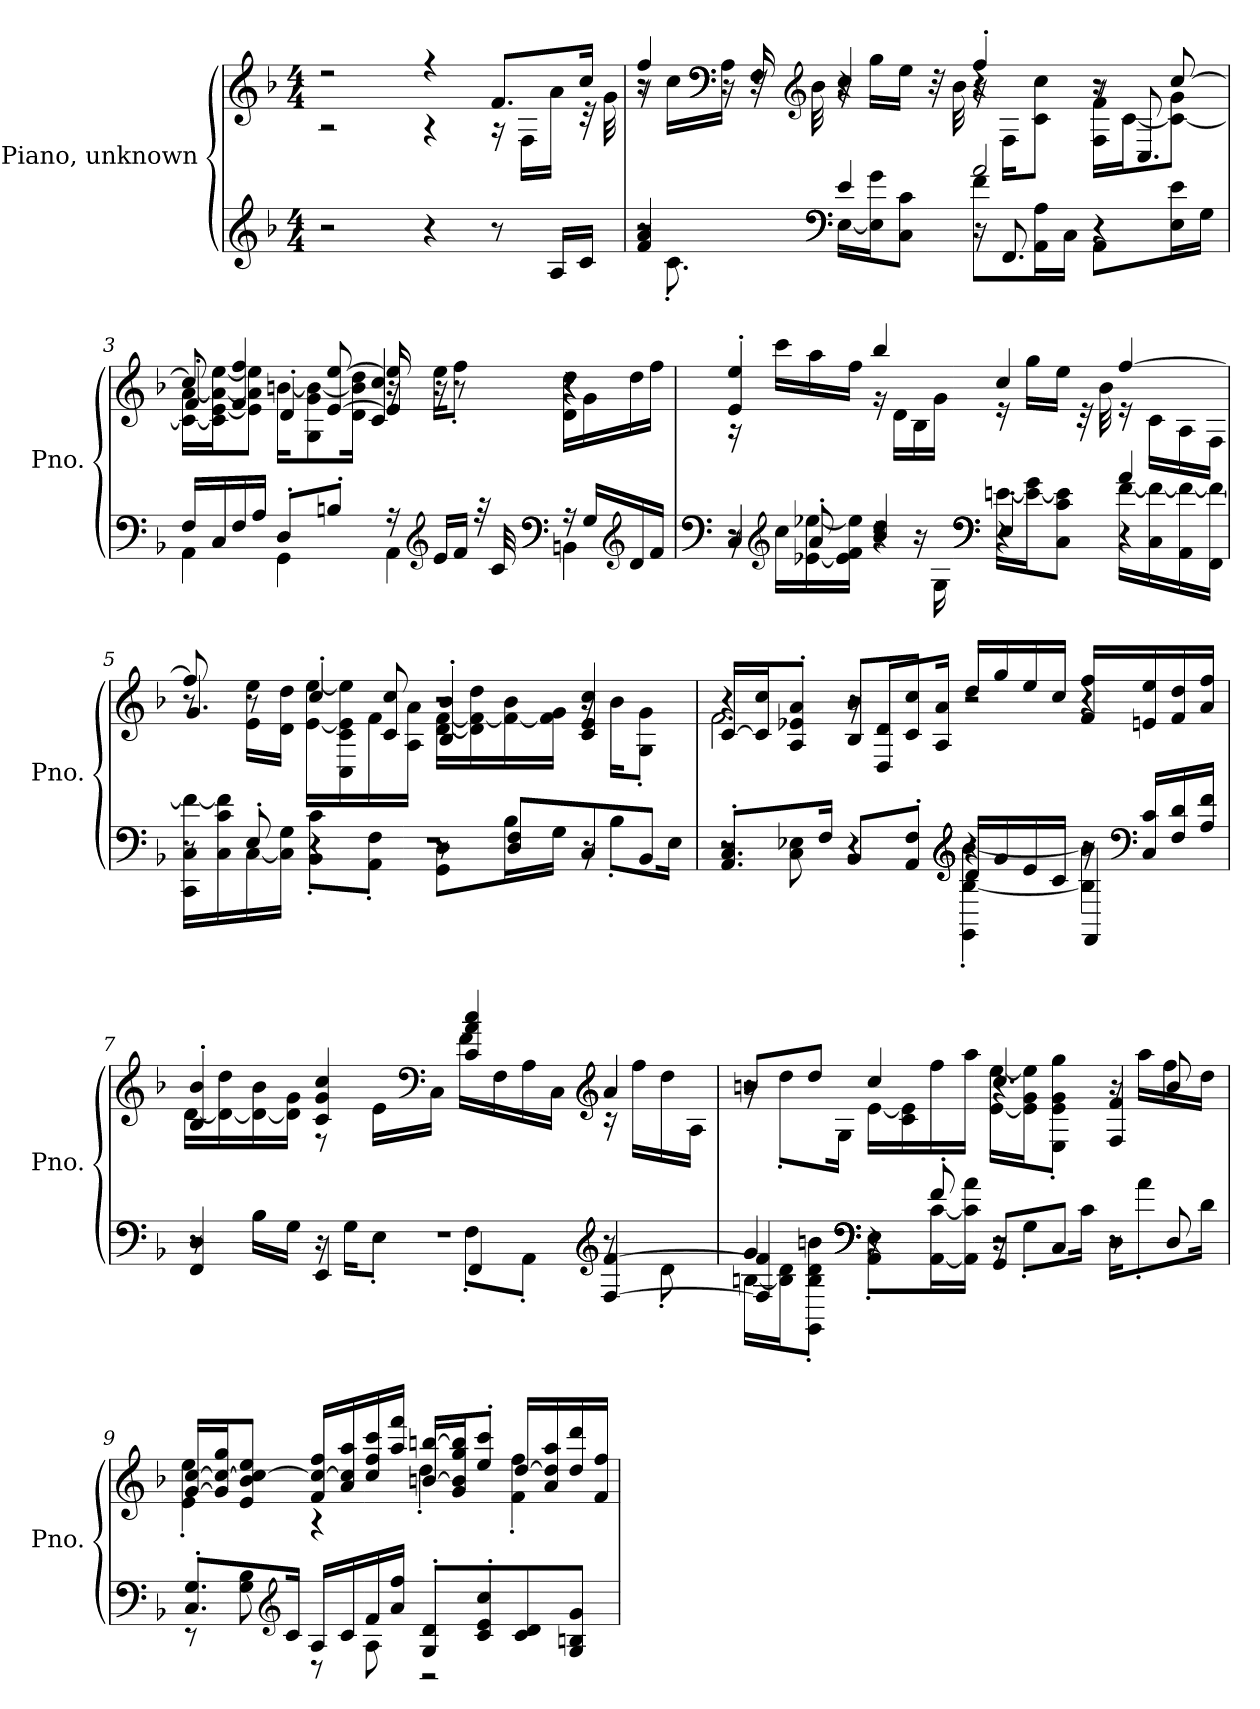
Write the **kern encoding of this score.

**kern	**kern
*part1	*part1
*staff2	*staff1
*I"Piano, unknown	*
*I'Pno.	*
*clefG2	*clefG2
*k[b-]	*k[b-]
*M4/4	*M4/4
*MM120	*MM120
=1	=1
*	*^
2r	2r	2r
4r	4r	4r
8r	8.f/L	16r
.	.	16F\LL
16A/LL	.	16a\JJ
16c/JJ	16cc/Jk	32r
.	.	32g\
=2	=2	=2
*^	*	*^
*	*^	*	*	*
4f/ 4a/	16r	2r	4ff/	16r	8r
.	8.c'\	.	.	16cc\LL	.
*	*	*	*clefF4	*	*
.	.	.	.	16A\JJ	16r
.	.	.	.	32r	16F/
*	*	*	*clefG2	*	*
.	.	.	.	32b-\	.
*clefF4	*	*	*	*	*
4e/	[16E\LL	.	4cc/	16r	4r
.	16E\] 16g\J	.	.	16gg\LL	.
.	8C\ 8c\J	.	.	16ee\JJ	.
.	.	.	.	32r	.
.	.	.	.	32b-\	.
2a/	8f\L	16r	4ff'/	16r	4r
.	.	8.FF/	.	16F\KL	.
.	16AA\ 16A\L	.	.	8c\ 8cc\J	.
.	16C\JJ	.	.	.	.
.	8AA\L	4r	8r	16F\ 16f\LL	16r
.	.	.	.	[16c\J	8.C/
.	16E\ 16e\L	.	[8cc/	8c\_ 8g\J	.
.	16G\JJ	.	.	.	.
*	*v	*v	*	*	*
!!LO:LB:g=z	!!	!!
=3	=3	=3	=3	=3
16F/LL	4AA\	8cc/]	16c\_ [16a\LL	4f'/
16C/	.	.	16c\] [16e\ 16a\_ [16ee\J	.
16F/	.	4f/ 4ff/	8e\] 8a\] 8ee\]J	.
16A/JJ	.	.	.	.
8D'/L	4GG\	.	[16bn\KL	4d'/
.	.	.	8G\ 8g\ 8b\_	.
8Bn'/J	.	[8e/ [8ee/	.	.
.	.	.	16d\ 16b\] 16dd\Jk	.
16r	4AA\	16e/] 16ee/]	16r	4c/ 4cc/
*clefG2	*	*	*	*
16e/LL	.	16r	16ee\KL	.
16f/JJ	.	8r	8ff'\J	.
32r	.	.	.	.
32c/	.	.	.	.
*clefF4	*	*	*	*
16r	4BBn\	4r	16d\ 16dd\LL	4r
16G/LL	.	.	16g\	.
*clefG2	*	*	*	*
16d/	.	.	16dd\	.
16f/JJ	.	.	16ff\JJ	.
*v	*v	*	*	*
*	*v	*v	*v
!!LO:LB:g=z
=4	=4
*clefF4	*
*^	*^
*	*^	*	*
8r	16r	4C/	4e/' 4ee/'	16r
*clefG2	*	*	*	*
.	16cc\LL	.	.	16ccc\LL
8a'/	[16e-X\ [16ee-X\	.	.	16aa\
.	16e-\] 16f\ 16ee-\]JJ	.	.	16ff\JJ
4b-/ 4dd/	8r	4r	4bb-/	16r
.	.	.	.	16d\LL
.	16r	.	.	16B-\
.	16G\	.	.	16g\JJ
*clefF4	*	*	*	*
4r	[16en\LL	4E'/	4cc/	16r
.	16e\_ 16g\J	.	.	16gg\LL
.	8C\ 8c\ 8e\]J	.	.	16ee\JJ
.	.	.	.	32r
.	.	.	.	32b-\
4a/	[16f\LL	4r	[4ff/	16r
.	16C\ 16f\_	.	.	16c\LL
.	16AA\ 16f\_	.	.	16A\
.	16FF\ 16f\_JJ	.	.	16F\JJ
!!LO:LB:g=z
=5	=5	=5	=5	=5
*	*	*	*	*^
1r	16CC\ 16C\ 16f\_LL	8r	8ff/]	8r	4.g/
.	16C\ 16c\ 16f\]	.	.	.	.
.	[16C\	8E'/	8r	16e\ 16ee\LL	.
.	16C\] 16G\JJ	.	.	16d\ 16dd\JJ	.
.	8BB-\' 8c\'L	4r	4cc'/	[16e\ [16ee\LL	.
.	.	.	.	16C\ 16c\ 16e\] 16ee\]	.
.	8AA\' 8F\'J	.	.	16f\	8c/ 8cc/
.	.	.	.	16A\ 16a\JJ	.
.	8GG\ 8D\L	8r	2r	[16d\ [16f\LL	4B-/' 4b-/'
.	.	.	.	16d\] 16f\_ 16dd\	.
.	16B-\L	8D/ 8F/L	.	16f\_ 16b-\	.
.	16G\JJ	.	.	16f\] 16g\JJ	.
.	16r	8C/	.	16r	4c/ 4e/ 4cc/
.	8B-'\L	.	.	16b-\KL	.
.	.	8BB-/J	.	8G\' 8g\'J	.
.	16E\Jk	.	.	.	.
!!LO:LB:g=z	!!	!!
=6	=6	=6	=6	=6	=6
8.AA/' 8.C/'L	8r	2r	[16c/LL	2.f\	4r
.	.	.	16c/] 16cc/J	.	.
.	8C\ 8E-X\	.	8A/' 8e-X/' 8a/'J	.	.
16F/Jk	.	.	.	.	.
8BB-/L	4r	.	16r	.	8B-/ 8b-/L
.	.	.	8D/' 8d/'L	.	.
8AA/' 8F/'J	.	.	.	.	8c/ 8cc/J
.	.	.	16A/ 16a/Jk	.	.
*clefG2	*	*	*	*	*
16d/LL	4GG\' [4B-\' [4b-\'	4r	16dd/LL	.	2r
16g/	.	.	16gg/	.	.
16e/	.	.	16ee/	.	.
16c/JJ	.	.	16cc/JJ	.	.
16r	4B-\] 4b-\]	4FF/	16f/ 16ff/LL	4r	.
*clefF4	*	*	*	*	*
16C/ 16c/LL	.	.	16en/ 16ee/	.	.
16F/ 16d/	.	.	16f/ 16dd/	.	.
16A/ 16f/JJ	.	.	16a/ 16ff/JJ	.	.
*	*	*	*	*v	*v
=7	=7	=7	=7	=7
1r	8r	4FF/ 4D/	4B-/' 4b-/'	[16d\LL
.	.	.	.	16d\_ 16dd\
.	16B-\LL	.	.	16d\_ 16b-\
.	16G\JJ	.	.	16d\] 16g\JJ
.	16r	4EE/	4c/ 4g/ 4cc/	8r
.	16G\KL	.	.	.
.	8E'\J	.	.	16e\LL
*	*	*	*clefF4	*
.	.	.	.	16C\JJ
.	8F'\L	4FF/	4c/ 4a/ 4cc/	16f\LL
.	.	.	.	16F\
.	8AA'\J	.	.	16A\
.	.	.	.	16C\JJ
*clefG2	*	*	*clefG2	*
.	8r	[4F/ [4f/	4a/	16r
.	.	.	.	16ff\LL
.	8d'\	.	.	16dd\
.	.	.	.	16A\JJ
!!LO:LB:g=z
=8	=8	=8	=8	=8
*	*	*	*	*^
4g/	[16Bn\LL	4F/] 4f/]	8bn/L	16r	2r
.	16B\] 16d\J	.	.	8dd'\L	.
.	8GG\' 8B\' 8d\' 8bn\'J	.	8dd/J	.	.
.	.	.	.	16G\Jk	.
*clefF4	*	*	*	*	*
8r	8AA\' 8E\'L	4r	4cc/	[16e\LL	.
.	.	.	.	16c\ 16e\]	.
8f'/	[16AA\ [16c\L	.	.	16ff\	.
.	16AA\] 16c\] 16a\JJ	.	.	16aa\JJ	.
2r	16r	8GG/L	4.cc/	[16e\ [16ee\LL	4r
.	8G'\L	.	.	16e\] 16g\ 16ee\]J	.
.	.	8C/J	.	8E\' 8e\' 8g\' 8gg\'J	.
.	16c\Jk	.	.	.	.
.	16D\KL	8r	.	16r	4F/ 4f/
.	8a'\	.	.	16aa\LL	.
.	.	8D/	8b/	16ff\	.
.	16d\Jk	.	.	16dd\JJ	.
*	*v	*v	*	*	*
*	*	*	*v	*v
!!LO:PB:g=z
=9	=9	=9	=9
8.C/' 8.G/'L	8r	[16g/ [16cc/LL	4e\' 4ee\'
.	.	16g/] 16cc/_ 16gg/J	.
.	8G\ 8B-\	8e/ 8b-/ 8cc/_ 8ee/J	.
*clefG2	*	*	*
16c/Jk	.	.	.
16A/LL	8r	16f/ 16cc/_ 16ff/LL	4r
16c/	.	16a/ 16cc/] 16aa/	.
16f/	8A\	16cc/ 16ff/ 16ccc/	.
16a/ 16ff/JJ	.	16aa/ 16fff/JJ	.
8G/' 8d/'L	2r	[16bn/ [16bbn/LL	4dd'\
.	.	16g/ 16b/] 16gg/ 16bb/]J	.
8c/' 8e/' 8cc/'	.	8ee/' 8ccc/'J	.
8c/ 8d/	.	[16dd/LL	4f\' 4ff\'
.	.	16a/ 16dd/] 16aa/	.
8G/ 8Bn/ 8g/J	.	16dd/ 16ddd/	.
.	.	16f/ 16ff/JJ	.
*v	*v	*	*
*	*v	*v
=	=
*-	*-
